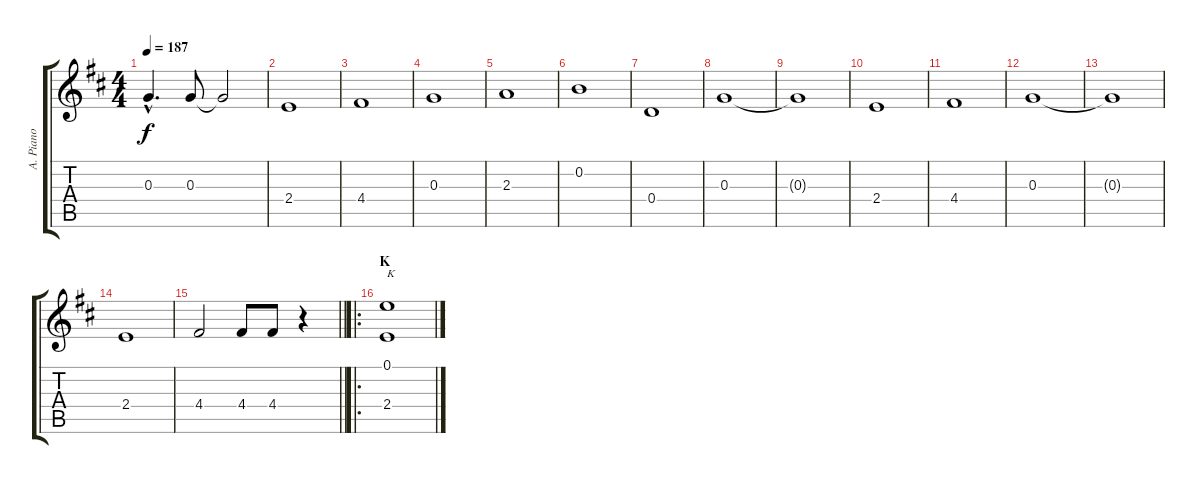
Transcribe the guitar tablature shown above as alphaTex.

\track ("A. Piano" "A. Piano") {instrument electricbasspick}
\staff {score tabs}
\tuning (E4 B3 G3 D3 A2 E2) {hide}
\ts (4 4)
\tempo 187
\clef g2
\ks d
0.3{hac}.4{d dy f} 0.3.8 0.3{t}.2 |
2.4.1 |
4.4.1 |
0.3.1 |
2.3.1 |
0.2.1 |
0.4.1 |
0.3.1 |
0.3{t}.1 |
2.4.1 |
4.4.1 |
0.3.1 |
0.3{t}.1 |
2.4.1 |
\barLineRight lightlight
4.4.2 4.4.8 4.4.8 r.4 |
\ro
\section ("" "K")
(0.1 2.4).1{txt "K"}
